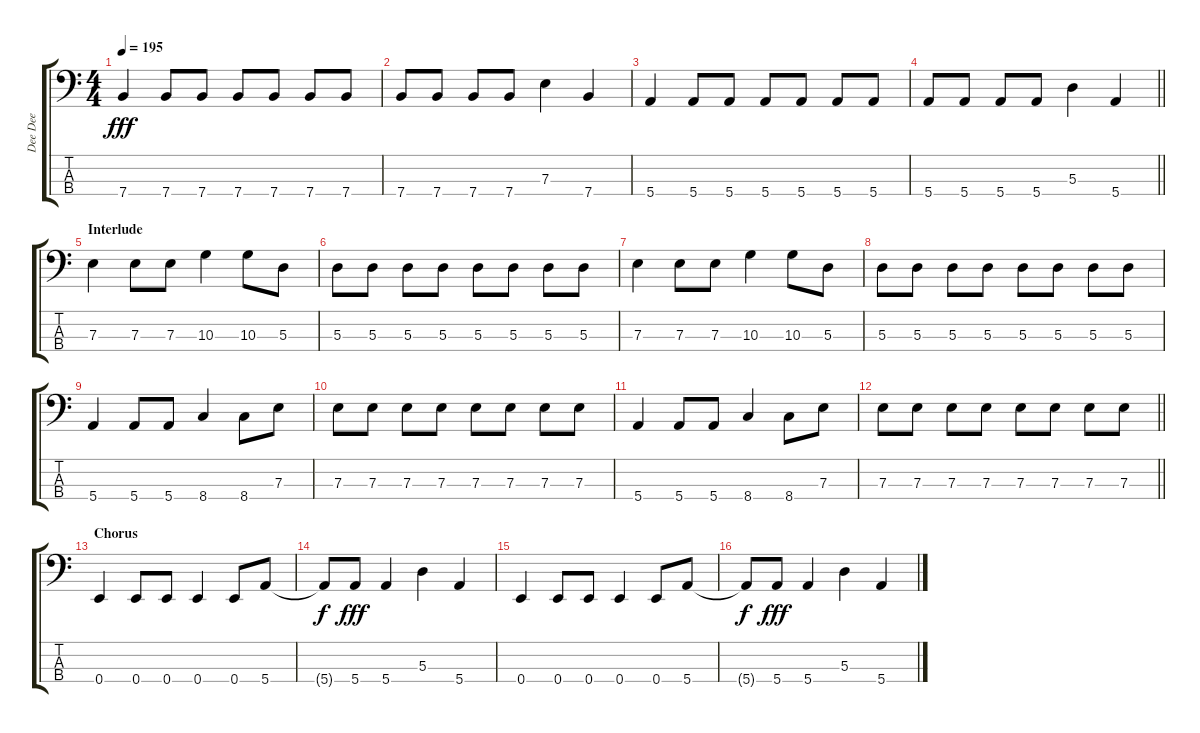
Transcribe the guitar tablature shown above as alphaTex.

\track ("Dee Dee" "Dee Dee") {instrument electricbasspick}
\staff {score tabs}
\tuning (G2 D2 A1 E1) {hide}
\ts (4 4)
\tempo 195
\clef f4
\ks c
7.4.4{dy fff} 7.4.8 7.4.8 7.4.8 7.4.8 7.4.8 7.4.8 |
7.4.8 7.4.8 7.4.8 7.4.8 7.3.4 7.4.4 |
5.4.4 5.4.8 5.4.8 5.4.8 5.4.8 5.4.8 5.4.8 |
\barLineRight lightlight
5.4.8 5.4.8 5.4.8 5.4.8 5.3.4 5.4.4 |
\section ("" "Interlude")
7.3.4 7.3.8 7.3.8 10.3.4 10.3.8 5.3.8 |
5.3.8 5.3.8 5.3.8 5.3.8 5.3.8 5.3.8 5.3.8 5.3.8 |
7.3.4 7.3.8 7.3.8 10.3.4 10.3.8 5.3.8 |
5.3.8 5.3.8 5.3.8 5.3.8 5.3.8 5.3.8 5.3.8 5.3.8 |
5.4.4 5.4.8 5.4.8 8.4.4 8.4.8 7.3.8 |
7.3.8 7.3.8 7.3.8 7.3.8 7.3.8 7.3.8 7.3.8 7.3.8 |
5.4.4 5.4.8 5.4.8 8.4.4 8.4.8 7.3.8 |
\barLineRight lightlight
7.3.8 7.3.8 7.3.8 7.3.8 7.3.8 7.3.8 7.3.8 7.3.8 |
\section ("" "Chorus")
0.4.4 0.4.8 0.4.8 0.4.4 0.4.8 5.4.8 |
5.4{t}.8{dy f} 5.4.8{dy fff} 5.4.4 5.3.4 5.4.4 |
0.4.4 0.4.8 0.4.8 0.4.4 0.4.8 5.4.8 |
5.4{t}.8{dy f} 5.4.8{dy fff} 5.4.4 5.3.4 5.4.4
